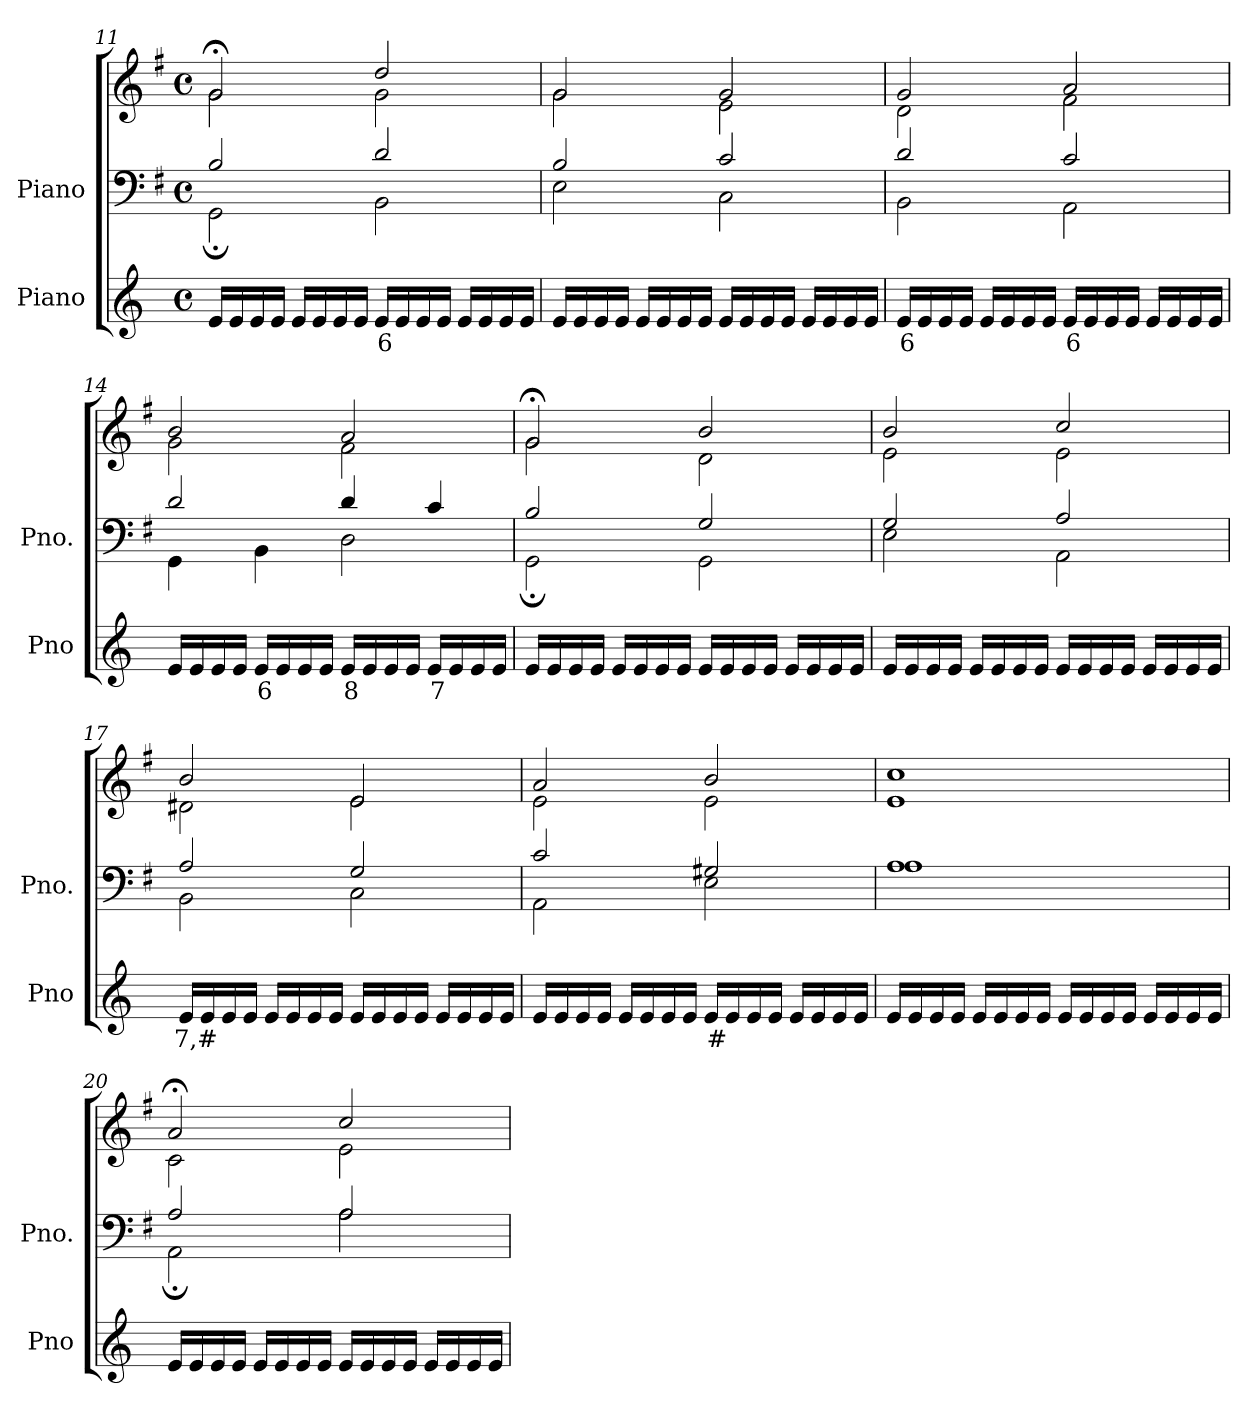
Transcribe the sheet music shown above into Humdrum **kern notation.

**kern	**text	**kern	**kern
*part2	*part2	*part1	*part1
*staff3	*staff3	*staff2	*staff1
*I"Piano	*	*I"Piano	*
*I'Pno	*	*I'Pno.	*
*clefG2	*	*clefF4	*clefG2
*k[]	*	*k[f#]	*k[f#]
*M4/4	*	*M4/4	*M4/4
*met(c)	*	*met(c)	*met(c)
=11	=11	=11	=11
*	*	*^	*^
16e/LL	.	2B/	2GG;\	2g;</	2g\
16e/	.	.	.	.	.
16e/	.	.	.	.	.
16e/JJ	.	.	.	.	.
16e/LL	.	.	.	.	.
16e/	.	.	.	.	.
16e/	.	.	.	.	.
16e/JJ	.	.	.	.	.
!	!LO:LY:b	!	!	!	!
16e/LL	6	2d/	2BB\	2dd/	2g\
16e/	.	.	.	.	.
16e/	.	.	.	.	.
16e/JJ	.	.	.	.	.
16e/LL	.	.	.	.	.
16e/	.	.	.	.	.
16e/	.	.	.	.	.
16e/JJ	.	.	.	.	.
=12	=12	=12	=12	=12	=12
16e/LL	.	2B/	2E\	2g/	2g\
16e/	.	.	.	.	.
16e/	.	.	.	.	.
16e/JJ	.	.	.	.	.
16e/LL	.	.	.	.	.
16e/	.	.	.	.	.
16e/	.	.	.	.	.
16e/JJ	.	.	.	.	.
16e/LL	.	2c/	2C\	2g/	2e\
16e/	.	.	.	.	.
16e/	.	.	.	.	.
16e/JJ	.	.	.	.	.
16e/LL	.	.	.	.	.
16e/	.	.	.	.	.
16e/	.	.	.	.	.
16e/JJ	.	.	.	.	.
=13	=13	=13	=13	=13	=13
!	!LO:LY:b	!	!	!	!
16e/LL	6	2d/	2BB\	2g/	2d\
16e/	.	.	.	.	.
16e/	.	.	.	.	.
16e/JJ	.	.	.	.	.
16e/LL	.	.	.	.	.
16e/	.	.	.	.	.
16e/	.	.	.	.	.
16e/JJ	.	.	.	.	.
!	!LO:LY:b	!	!	!	!
16e/LL	6	2c/	2AA\	2a/	2f#\
16e/	.	.	.	.	.
16e/	.	.	.	.	.
16e/JJ	.	.	.	.	.
16e/LL	.	.	.	.	.
16e/	.	.	.	.	.
16e/	.	.	.	.	.
16e/JJ	.	.	.	.	.
=14	=14	=14	=14	=14	=14
16e/LL	.	2d/	4GG\	2b/	2g\
16e/	.	.	.	.	.
16e/	.	.	.	.	.
16e/JJ	.	.	.	.	.
!	!LO:LY:b	!	!	!	!
16e/LL	6	.	4BB\	.	.
16e/	.	.	.	.	.
16e/	.	.	.	.	.
16e/JJ	.	.	.	.	.
!	!LO:LY:b	!	!	!	!
16e/LL	8	4d/	2D\	2a/	2f#\
16e/	.	.	.	.	.
16e/	.	.	.	.	.
16e/JJ	.	.	.	.	.
!	!LO:LY:b	!	!	!	!
16e/LL	7	4c/	.	.	.
16e/	.	.	.	.	.
16e/	.	.	.	.	.
16e/JJ	.	.	.	.	.
=15	=15	=15	=15	=15	=15
16e/LL	.	2B/	2GG;\	2g;</	2g\
16e/	.	.	.	.	.
16e/	.	.	.	.	.
16e/JJ	.	.	.	.	.
16e/LL	.	.	.	.	.
16e/	.	.	.	.	.
16e/	.	.	.	.	.
16e/JJ	.	.	.	.	.
16e/LL	.	2G/	2GG\	2b/	2d\
16e/	.	.	.	.	.
16e/	.	.	.	.	.
16e/JJ	.	.	.	.	.
16e/LL	.	.	.	.	.
16e/	.	.	.	.	.
16e/	.	.	.	.	.
16e/JJ	.	.	.	.	.
=16	=16	=16	=16	=16	=16
16e/LL	.	2G/	2E\	2b/	2e\
16e/	.	.	.	.	.
16e/	.	.	.	.	.
16e/JJ	.	.	.	.	.
16e/LL	.	.	.	.	.
16e/	.	.	.	.	.
16e/	.	.	.	.	.
16e/JJ	.	.	.	.	.
16e/LL	.	2A/	2AA\	2cc/	2e\
16e/	.	.	.	.	.
16e/	.	.	.	.	.
16e/JJ	.	.	.	.	.
16e/LL	.	.	.	.	.
16e/	.	.	.	.	.
16e/	.	.	.	.	.
16e/JJ	.	.	.	.	.
=17	=17	=17	=17	=17	=17
!	!LO:LY:b	!	!	!	!
16e/LL	7,#	2A/	2BB\	2b/	2d#X\
16e/	.	.	.	.	.
16e/	.	.	.	.	.
16e/JJ	.	.	.	.	.
16e/LL	.	.	.	.	.
16e/	.	.	.	.	.
16e/	.	.	.	.	.
16e/JJ	.	.	.	.	.
16e/LL	.	2G/	2C\	2e/	2e\
16e/	.	.	.	.	.
16e/	.	.	.	.	.
16e/JJ	.	.	.	.	.
16e/LL	.	.	.	.	.
16e/	.	.	.	.	.
16e/	.	.	.	.	.
16e/JJ	.	.	.	.	.
=18	=18	=18	=18	=18	=18
16e/LL	.	2c/	2AA\	2a/	2e\
16e/	.	.	.	.	.
16e/	.	.	.	.	.
16e/JJ	.	.	.	.	.
16e/LL	.	.	.	.	.
16e/	.	.	.	.	.
16e/	.	.	.	.	.
16e/JJ	.	.	.	.	.
!	!LO:LY:b	!	!	!	!
16e/LL	#	2G#X/	2E\	2b/	2e\
16e/	.	.	.	.	.
16e/	.	.	.	.	.
16e/JJ	.	.	.	.	.
16e/LL	.	.	.	.	.
16e/	.	.	.	.	.
16e/	.	.	.	.	.
16e/JJ	.	.	.	.	.
=19	=19	=19	=19	=19	=19
16e/LL	.	1A	1A	1cc	1e
16e/	.	.	.	.	.
16e/	.	.	.	.	.
16e/JJ	.	.	.	.	.
16e/LL	.	.	.	.	.
16e/	.	.	.	.	.
16e/	.	.	.	.	.
16e/JJ	.	.	.	.	.
16e/LL	.	.	.	.	.
16e/	.	.	.	.	.
16e/	.	.	.	.	.
16e/JJ	.	.	.	.	.
16e/LL	.	.	.	.	.
16e/	.	.	.	.	.
16e/	.	.	.	.	.
16e/JJ	.	.	.	.	.
=20	=20	=20	=20	=20	=20
16e/LL	.	2A/	2AA;\	2a;</	2c\
16e/	.	.	.	.	.
16e/	.	.	.	.	.
16e/JJ	.	.	.	.	.
16e/LL	.	.	.	.	.
16e/	.	.	.	.	.
16e/	.	.	.	.	.
16e/JJ	.	.	.	.	.
16e/LL	.	2A/	2A\	2cc/	2e\
16e/	.	.	.	.	.
16e/	.	.	.	.	.
16e/JJ	.	.	.	.	.
16e/LL	.	.	.	.	.
16e/	.	.	.	.	.
16e/	.	.	.	.	.
16e/JJ	.	.	.	.	.
*	*	*v	*v	*	*
*	*	*	*v	*v
=	=	=	=
*-	*-	*-	*-
